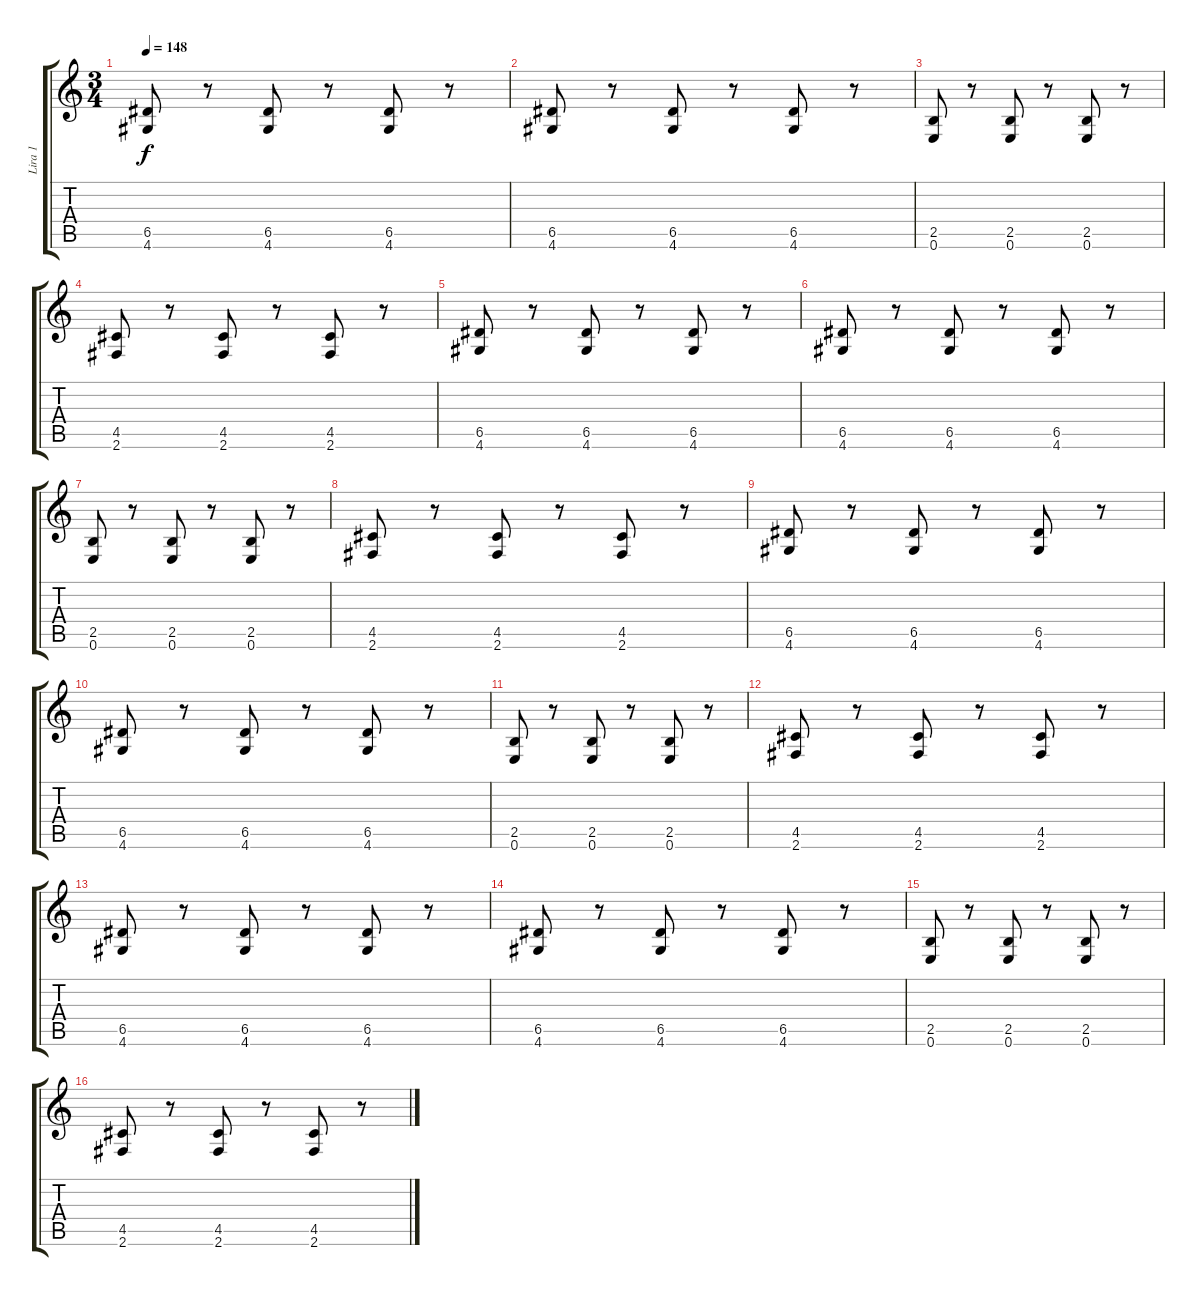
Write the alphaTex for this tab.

\track ("Lira 1" "Lira 1") {instrument distortionguitar}
\staff {score tabs}
\tuning (E4 B3 G3 D3 A2 E2) {hide}
\ts (3 4)
\tempo 148
\clef g2
\ks c
(6.5 4.6).8{dy f} r.8 (6.5 4.6).8 r.8 (6.5 4.6).8 r.8 |
(6.5 4.6).8 r.8 (6.5 4.6).8 r.8 (6.5 4.6).8 r.8 |
(2.5 0.6).8 r.8 (2.5 0.6).8 r.8 (2.5 0.6).8 r.8 |
(4.5 2.6).8 r.8 (4.5 2.6).8 r.8 (4.5 2.6).8 r.8 |
(6.5 4.6).8 r.8 (6.5 4.6).8 r.8 (6.5 4.6).8 r.8 |
(6.5 4.6).8 r.8 (6.5 4.6).8 r.8 (6.5 4.6).8 r.8 |
(2.5 0.6).8 r.8 (2.5 0.6).8 r.8 (2.5 0.6).8 r.8 |
(4.5 2.6).8 r.8 (4.5 2.6).8 r.8 (4.5 2.6).8 r.8 |
(6.5 4.6).8 r.8 (6.5 4.6).8 r.8 (6.5 4.6).8 r.8 |
(6.5 4.6).8 r.8 (6.5 4.6).8 r.8 (6.5 4.6).8 r.8 |
(2.5 0.6).8 r.8 (2.5 0.6).8 r.8 (2.5 0.6).8 r.8 |
(4.5 2.6).8 r.8 (4.5 2.6).8 r.8 (4.5 2.6).8 r.8 |
(6.5 4.6).8 r.8 (6.5 4.6).8 r.8 (6.5 4.6).8 r.8 |
(6.5 4.6).8 r.8 (6.5 4.6).8 r.8 (6.5 4.6).8 r.8 |
(2.5 0.6).8 r.8 (2.5 0.6).8 r.8 (2.5 0.6).8 r.8 |
(4.5 2.6).8 r.8 (4.5 2.6).8 r.8 (4.5 2.6).8 r.8
